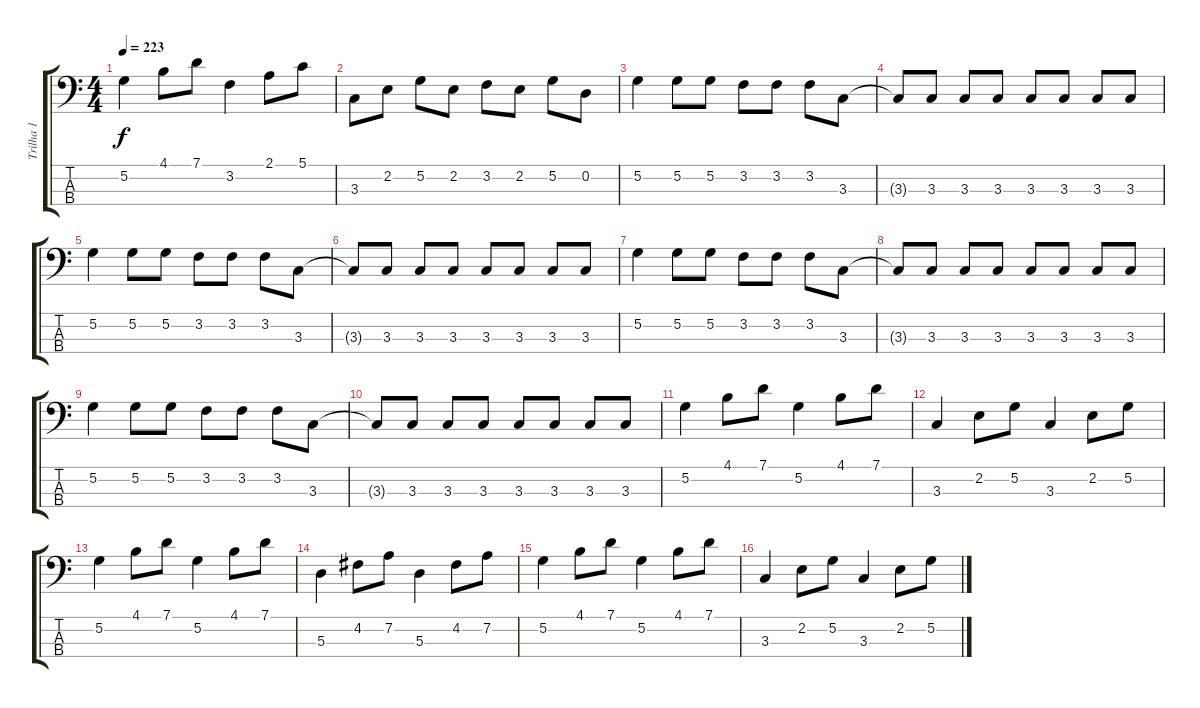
\track ("Trilha 1" "Trilha 1") {instrument electricbasspick}
\staff {score tabs}
\tuning (G2 D2 A1 E1) {hide}
\ts (4 4)
\tempo 223
\clef f4
\ks c
5.2.4{dy f} 4.1.8 7.1.8 3.2.4 2.1.8 5.1.8 |
3.3.8 2.2.8 5.2.8 2.2.8 3.2.8 2.2.8 5.2.8 0.2.8 |
5.2.4 5.2.8 5.2.8 3.2.8 3.2.8 3.2.8 3.3.8 |
3.3{t}.8 3.3.8 3.3.8 3.3.8 3.3.8 3.3.8 3.3.8 3.3.8 |
5.2.4 5.2.8 5.2.8 3.2.8 3.2.8 3.2.8 3.3.8 |
3.3{t}.8 3.3.8 3.3.8 3.3.8 3.3.8 3.3.8 3.3.8 3.3.8 |
5.2.4 5.2.8 5.2.8 3.2.8 3.2.8 3.2.8 3.3.8 |
3.3{t}.8 3.3.8 3.3.8 3.3.8 3.3.8 3.3.8 3.3.8 3.3.8 |
5.2.4 5.2.8 5.2.8 3.2.8 3.2.8 3.2.8 3.3.8 |
3.3{t}.8 3.3.8 3.3.8 3.3.8 3.3.8 3.3.8 3.3.8 3.3.8 |
5.2.4 4.1.8 7.1.8 5.2.4 4.1.8 7.1.8 |
3.3.4 2.2.8 5.2.8 3.3.4 2.2.8 5.2.8 |
5.2.4 4.1.8 7.1.8 5.2.4 4.1.8 7.1.8 |
5.3.4 4.2.8 7.2.8 5.3.4 4.2.8 7.2.8 |
5.2.4 4.1.8 7.1.8 5.2.4 4.1.8 7.1.8 |
3.3.4 2.2.8 5.2.8 3.3.4 2.2.8 5.2.8
